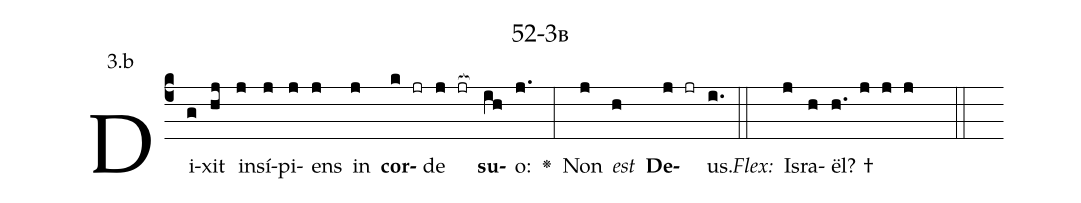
name: 52-3b;
annotation: 3.b;
%%
(c4)Di(g)xit(hj) in(j)sí(j)pi(j)ens(j) in(j) <b>cor</b>(k jr)de(j jr[ocb:1{]) <b>su</b>(ih[ocb:0}])o:(j.) <v>\greheightstar</v>(:) Non(j) <i>est</i>(h) <b>De</b>(j jr)us.(i.) (::)
<i>Flex:</i>()  Is(j)ra(h)ël? †(h. j j j  ::)

%E(j) u(j) o(j) u(h) a(j) e.(i.) (::)
